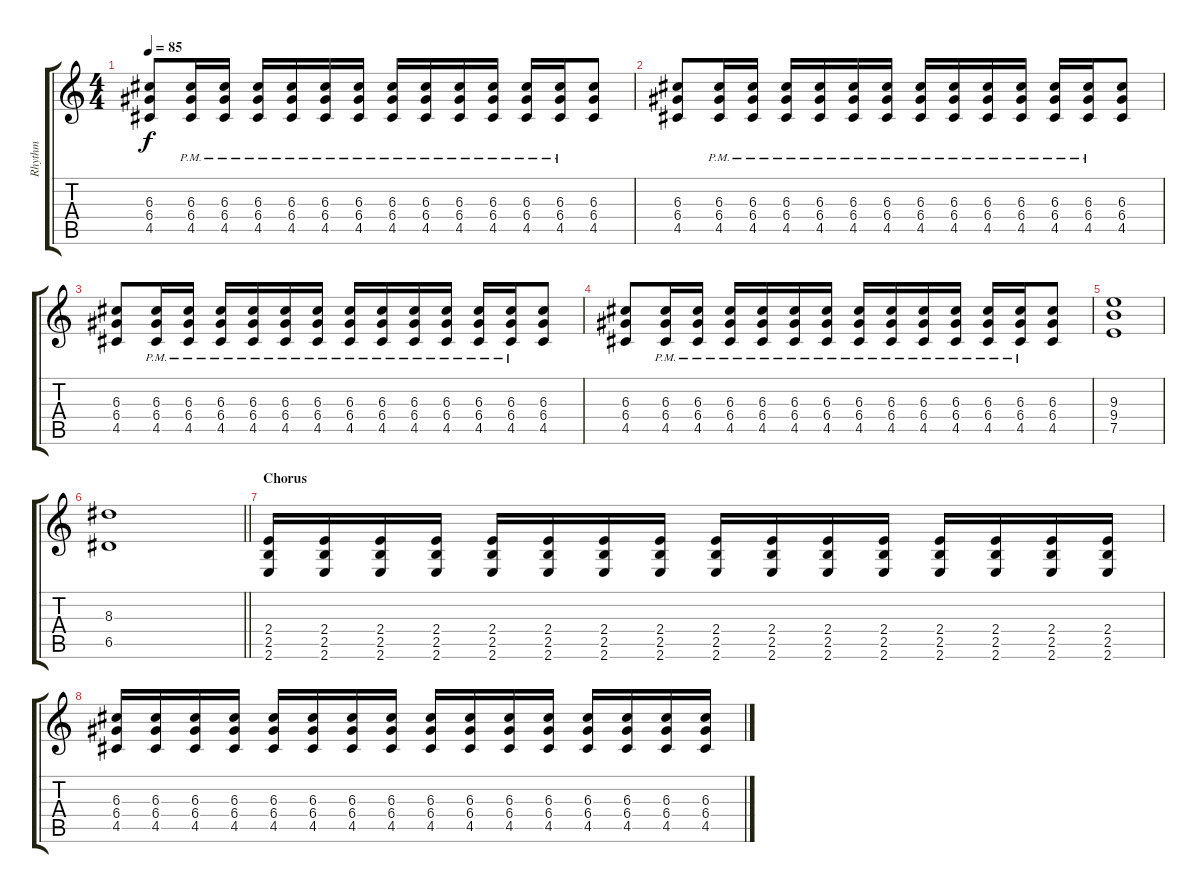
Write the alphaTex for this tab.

\track ("Rhythm" "Rhythm") {instrument distortionguitar}
\staff {score tabs}
\tuning (E4 B3 G3 D3 A2 D2) {hide}
\ts (4 4)
\tempo 85
\clef g2
\ks c
(6.3 6.4 4.5).8{dy f} (6.3{pm} 6.4{pm} 4.5{pm}).16 (6.3{pm} 6.4{pm} 4.5{pm}).16 (6.3{pm} 6.4{pm} 4.5{pm}).16 (6.3{pm} 6.4{pm} 4.5{pm}).16 (6.3{pm} 6.4{pm} 4.5{pm}).16 (6.3{pm} 6.4{pm} 4.5{pm}).16 (6.3{pm} 6.4{pm} 4.5{pm}).16 (6.3{pm} 6.4{pm} 4.5{pm}).16 (6.3{pm} 6.4{pm} 4.5{pm}).16 (6.3{pm} 6.4{pm} 4.5{pm}).16 (6.3{pm} 6.4{pm} 4.5{pm}).16 (6.3{pm} 6.4{pm} 4.5{pm}).16 (6.3 6.4 4.5).8 |
(6.3 6.4 4.5).8 (6.3{pm} 6.4{pm} 4.5{pm}).16 (6.3{pm} 6.4{pm} 4.5{pm}).16 (6.3{pm} 6.4{pm} 4.5{pm}).16 (6.3{pm} 6.4{pm} 4.5{pm}).16 (6.3{pm} 6.4{pm} 4.5{pm}).16 (6.3{pm} 6.4{pm} 4.5{pm}).16 (6.3{pm} 6.4{pm} 4.5{pm}).16 (6.3{pm} 6.4{pm} 4.5{pm}).16 (6.3{pm} 6.4{pm} 4.5{pm}).16 (6.3{pm} 6.4{pm} 4.5{pm}).16 (6.3{pm} 6.4{pm} 4.5{pm}).16 (6.3{pm} 6.4{pm} 4.5{pm}).16 (6.3 6.4 4.5).8 |
(6.3 6.4 4.5).8 (6.3{pm} 6.4{pm} 4.5{pm}).16 (6.3{pm} 6.4{pm} 4.5{pm}).16 (6.3{pm} 6.4{pm} 4.5{pm}).16 (6.3{pm} 6.4{pm} 4.5{pm}).16 (6.3{pm} 6.4{pm} 4.5{pm}).16 (6.3{pm} 6.4{pm} 4.5{pm}).16 (6.3{pm} 6.4{pm} 4.5{pm}).16 (6.3{pm} 6.4{pm} 4.5{pm}).16 (6.3{pm} 6.4{pm} 4.5{pm}).16 (6.3{pm} 6.4{pm} 4.5{pm}).16 (6.3{pm} 6.4{pm} 4.5{pm}).16 (6.3{pm} 6.4{pm} 4.5{pm}).16 (6.3 6.4 4.5).8 |
(6.3 6.4 4.5).8 (6.3{pm} 6.4{pm} 4.5{pm}).16 (6.3{pm} 6.4{pm} 4.5{pm}).16 (6.3{pm} 6.4{pm} 4.5{pm}).16 (6.3{pm} 6.4{pm} 4.5{pm}).16 (6.3{pm} 6.4{pm} 4.5{pm}).16 (6.3{pm} 6.4{pm} 4.5{pm}).16 (6.3{pm} 6.4{pm} 4.5{pm}).16 (6.3{pm} 6.4{pm} 4.5{pm}).16 (6.3{pm} 6.4{pm} 4.5{pm}).16 (6.3{pm} 6.4{pm} 4.5{pm}).16 (6.3{pm} 6.4{pm} 4.5{pm}).16 (6.3{pm} 6.4{pm} 4.5{pm}).16 (6.3 6.4 4.5).8 |
(9.3 9.4 7.5).1 |
\barLineRight lightlight
(8.3 6.5).1 |
\section ("" "Chorus")
(2.4 2.5 2.6).16 (2.4 2.5 2.6).16 (2.4 2.5 2.6).16 (2.4 2.5 2.6).16 (2.4 2.5 2.6).16 (2.4 2.5 2.6).16 (2.4 2.5 2.6).16 (2.4 2.5 2.6).16 (2.4 2.5 2.6).16 (2.4 2.5 2.6).16 (2.4 2.5 2.6).16 (2.4 2.5 2.6).16 (2.4 2.5 2.6).16 (2.4 2.5 2.6).16 (2.4 2.5 2.6).16 (2.4 2.5 2.6).16 |
(6.3 6.4 4.5).16 (6.3 6.4 4.5).16 (6.3 6.4 4.5).16 (6.3 6.4 4.5).16 (6.3 6.4 4.5).16 (6.3 6.4 4.5).16 (6.3 6.4 4.5).16 (6.3 6.4 4.5).16 (6.3 6.4 4.5).16 (6.3 6.4 4.5).16 (6.3 6.4 4.5).16 (6.3 6.4 4.5).16 (6.3 6.4 4.5).16 (6.3 6.4 4.5).16 (6.3 6.4 4.5).16 (6.3 6.4 4.5).16
